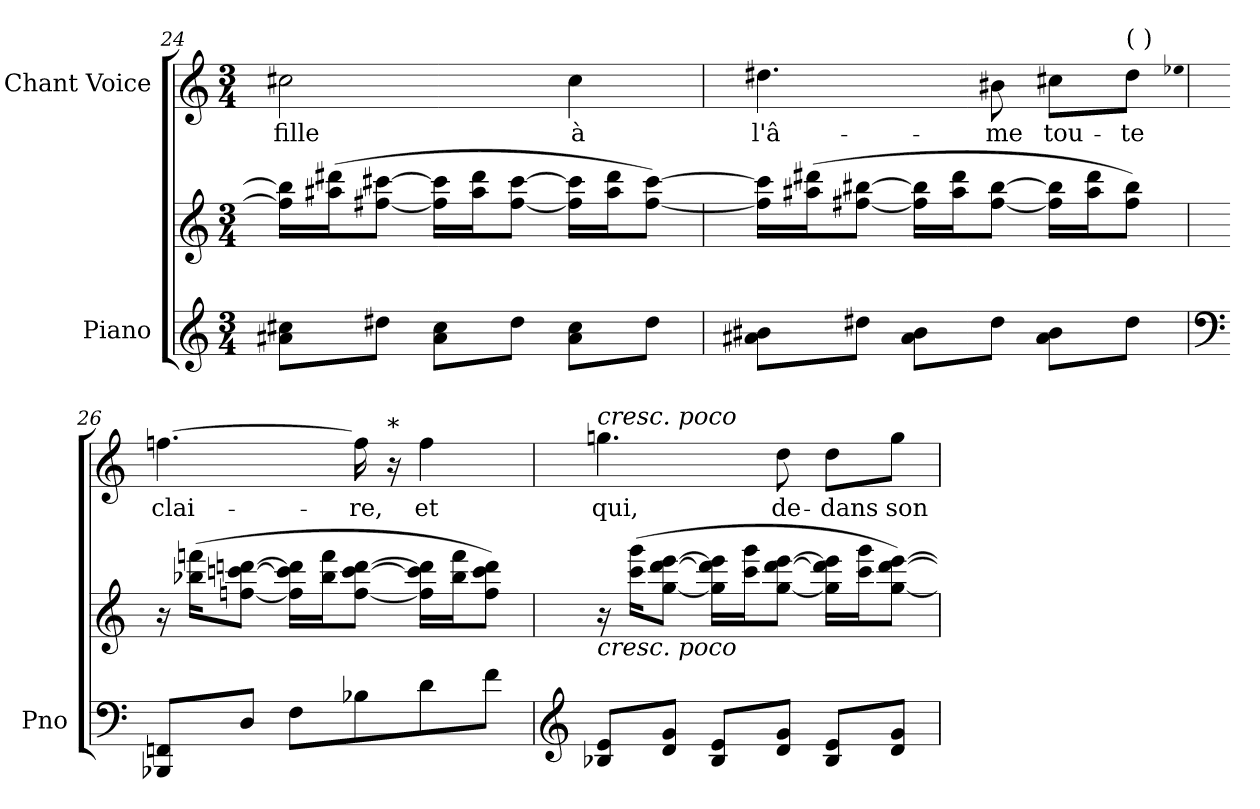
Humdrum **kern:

**kern	**kern	**kern	**text
*part2	*part2	*part1	*part1
*staff3	*staff2	*staff1	*staff1
*I"Piano	*	*I"Chant Voice	*
*I'Pno	*	*	*
*clefG2	*clefG2	*clefG2	*
*k[]	*k[]	*k[]	*
*M3/4	*M3/4	*M3/4	*
=24	=24	=24	=24
!	!	!	!LO:LY:b
8a#X\ 8cc#X\L	16ff#\] 16bb#\]LL	2cc#X\	fille
.	(16aa#X\ 16ddd#X\J	.	.
8dd#X\J	[8ff#X\ [8ccc#X\J	.	.
8a#\ 8cc#\L	16ff#\] 16ccc#\]LL	.	.
.	16aa#\ 16ddd#\J	.	.
8dd#\J	[8ff#\ [8ccc#\J	.	.
!	!	!	!LO:LY:b
8a#\ 8cc#\L	16ff#\] 16ccc#\]LL	4cc#\	à
.	16aa#\ 16ddd#\J	.	.
8dd#\J	[8ff#\ [8ccc#\J)	.	.
=25	=25	=25	=25
!	!	!	!LO:LY:b
8a#X\ 8b#X\L	16ff#\] 16ccc#\]LL	4.dd#X\	l'â-
.	(16aa#X\ 16ddd#X\J	.	.
8dd#X\J	[8ff#X\ [8bb#X\J	.	.
8a#\ 8b#\L	16ff#\] 16bb#\]LL	.	.
.	16aa#\ 16ddd#\J	.	.
!	!	!	!LO:LY:b
8dd#\J	[8ff#\ [8bb#\J	8b#X\	-me
!	!	!	!LO:LY:b
8a#\ 8b#\L	16ff#\] 16bb#\]LL	8cc#X\L	tou-
.	16aa#\ 16ddd#\J	.	.
!	!	!LO:TX:a:t=(     )	!
!	!	!	!LO:LY:b
8dd#\J	8ff#\ 8bb#\J)	8dd#\J	-te
.	.	qee-X	.
!!LO:LB:g=z
=26	=26	=26	=26
*clefF4	*	*	*
!	!	!	!LO:LY:b
8BBB-X/ 8FFn/L	16r	[4.ffn\	clai-
.	(16bb-X\ 16fffn\KL	.	.
8D/J	[8ffn\ [8cccn\ [8dddn\J	.	.
8F\L	16ff\] 16ccc\] 16ddd\]LL	.	.
.	16bb-\ 16fff\J	.	.
!	!	!	!LO:LY:b
8B-X\	[8ff\ [8ccc\ [8ddd\J	16ff\]	-re,
!	!	!LO:TX:a:t=*	!
.	.	16r	.
!	!	!	!LO:LY:b
8d\	16ff\] 16ccc\] 16ddd\]LL	4ff\	et
.	16bb-\ 16fff\J	.	.
8f\J	8ff\ 8ccc\ 8ddd\J)	.	.
=27	=27	=27	=27
*clefG2	*	*	*
!	!	!LO:TX:a:i:t=cresc. poco	!
!	!LO:TX:b:i:t=cresc. poco	!	!
!	!	!	!LO:LY:b
8B-X/ 8e/L	16r	4.ggn\	qui,
.	(16ccc\ 16ggg\KL	.	.
8d/ 8g/J	[8gg\ [8ddd\ [8eee\J	.	.
8B-/ 8e/L	16gg\] 16ddd\] 16eee\]LL	.	.
.	16ccc\ 16ggg\J	.	.
!	!	!	!LO:LY:b
8d/ 8g/J	[8gg\ [8ddd\ [8eee\J	8dd\	de-
!	!	!	!LO:LY:b
8B-/ 8e/L	16gg\] 16ddd\] 16eee\]LL	8dd\L	-dans
.	16ccc\ 16ggg\J	.	.
!	!	!	!LO:LY:b
8d/ 8g/J	[8gg\ [8ddd\ [8eee\J)	8gg\J	son
=	=	=	=
*-	*-	*-	*-
